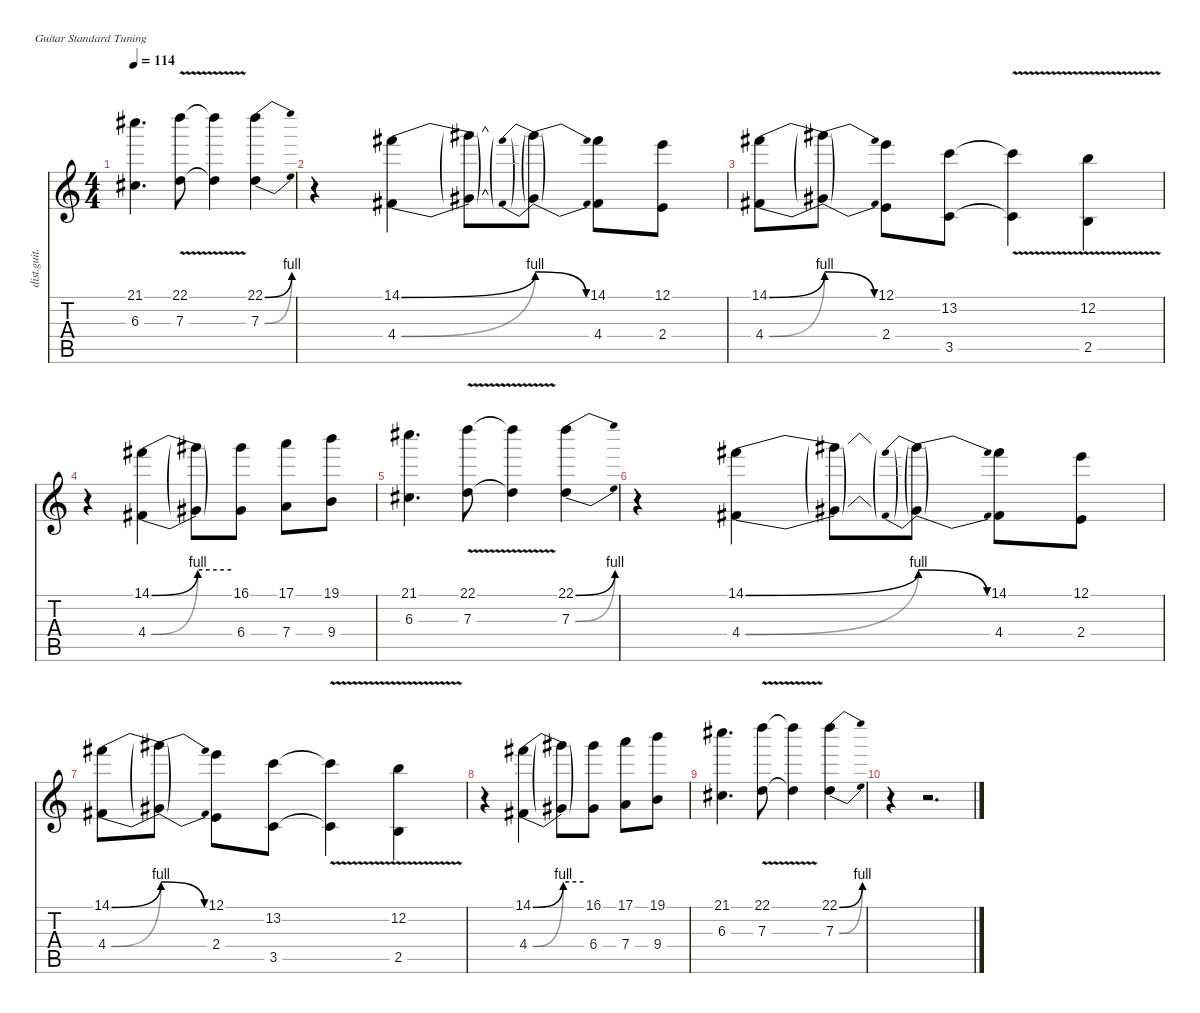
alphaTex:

\defaultSystemsLayout 4
\hideDynamics
\bracketExtendMode nobrackets
\otherSystemsTrackNameOrientation horizontal
\track ("Lead Guitar" "dist.guit.") {instrument distortionguitar}
\staff {score tabs}
\tuning (E4 B3 G3 D3 A2 E2)
\ts (4 4)
\tempo 114
\clef g2
\ks c
(21.1{acc #} 6.3{acc #}).4{d dy f beam Down} (22.1{v} 7.3{v}).8{beam Down} (22.1{v t} 7.3{v t}).4{beam Down} (22.1{be (bend 0 0 30 4)} 7.3{be (bend 0 0 30 4)}).4{beam Down} |
r.4{beam Down} (14.1{be (bend 0 0 60 4) acc #} 4.4{be (bend 0 0 60 4) acc #}).4{beam Down} (14.1{t} 4.4{t}).8{beam Down} (14.1{be (prebendrelease 0 4 60 0) t} 4.4{be (prebendrelease 0 4 60 0) t}).8{beam Down} (14.1{acc #} 4.4{acc #}).8{beam Down} (12.1 2.4).8{beam Down} |
(14.1{be (bend 0 0 60 4) acc #} 4.4{be (bend 0 0 60 4) acc #}).8{beam Down} (14.1{be (release 0 4 60 0) t} 4.4{be (release 0 4 60 0) t}).8{beam Down} (12.1 2.4).8{beam Down} (13.2 3.5).8{beam Down} (13.2{v t} 3.5{v t}).4{beam Down} (12.2{v} 2.5{v}).4{beam Down} |
r.4{beam Down} (14.1{be (bend 0 0 60 4) acc #} 4.4{be (bend 0 0 60 4) acc #}).4{beam Down} (14.1{be (hold 0 4 60 4) t} 4.4{be (hold 0 4 60 4) t}).8{beam Down} (16.1{acc #} 6.4{acc #}).8{beam Down} (17.1 7.4).8{beam Down} (19.1 9.4).8{beam Down} |
(21.1{acc #} 6.3{acc #}).4{d beam Down} (22.1{v} 7.3{v}).8{beam Down} (22.1{v t} 7.3{v t}).4{beam Down} (22.1{be (bend 0 0 30 4)} 7.3{be (bend 0 0 30 4)}).4{beam Down} |
r.4{beam Down} (14.1{be (bend 0 0 60 4) acc #} 4.4{be (bend 0 0 60 4) acc #}).4{beam Down} (14.1{t} 4.4{t}).8{beam Down} (14.1{be (prebendrelease 0 4 60 0) t} 4.4{be (prebendrelease 0 4 60 0) t}).8{beam Down} (14.1{acc #} 4.4{acc #}).8{beam Down} (12.1 2.4).8{beam Down} |
(14.1{be (bend 0 0 60 4) acc #} 4.4{be (bend 0 0 60 4) acc #}).8{beam Down} (14.1{be (release 0 4 60 0) t} 4.4{be (release 0 4 60 0) t}).8{beam Down} (12.1 2.4).8{beam Down} (13.2 3.5).8{beam Down} (13.2{v t} 3.5{v t}).4{beam Down} (12.2{v} 2.5{v}).4{beam Down} |
r.4{beam Down} (14.1{be (bend 0 0 60 4) acc #} 4.4{be (bend 0 0 60 4) acc #}).4{beam Down} (14.1{be (hold 0 4 60 4) t} 4.4{be (hold 0 4 60 4) t}).8{beam Down} (16.1{acc #} 6.4{acc #}).8{beam Down} (17.1 7.4).8{beam Down} (19.1 9.4).8{beam Down} |
(21.1{acc #} 6.3{acc #}).4{d beam Down} (22.1{v} 7.3{v}).8{beam Down} (22.1{v t} 7.3{v t}).4{beam Down} (22.1{be (bend 0 0 30 4)} 7.3{be (bend 0 0 30 4)}).4{beam Down} |
r.4{beam Down} r.2{d beam Down}
